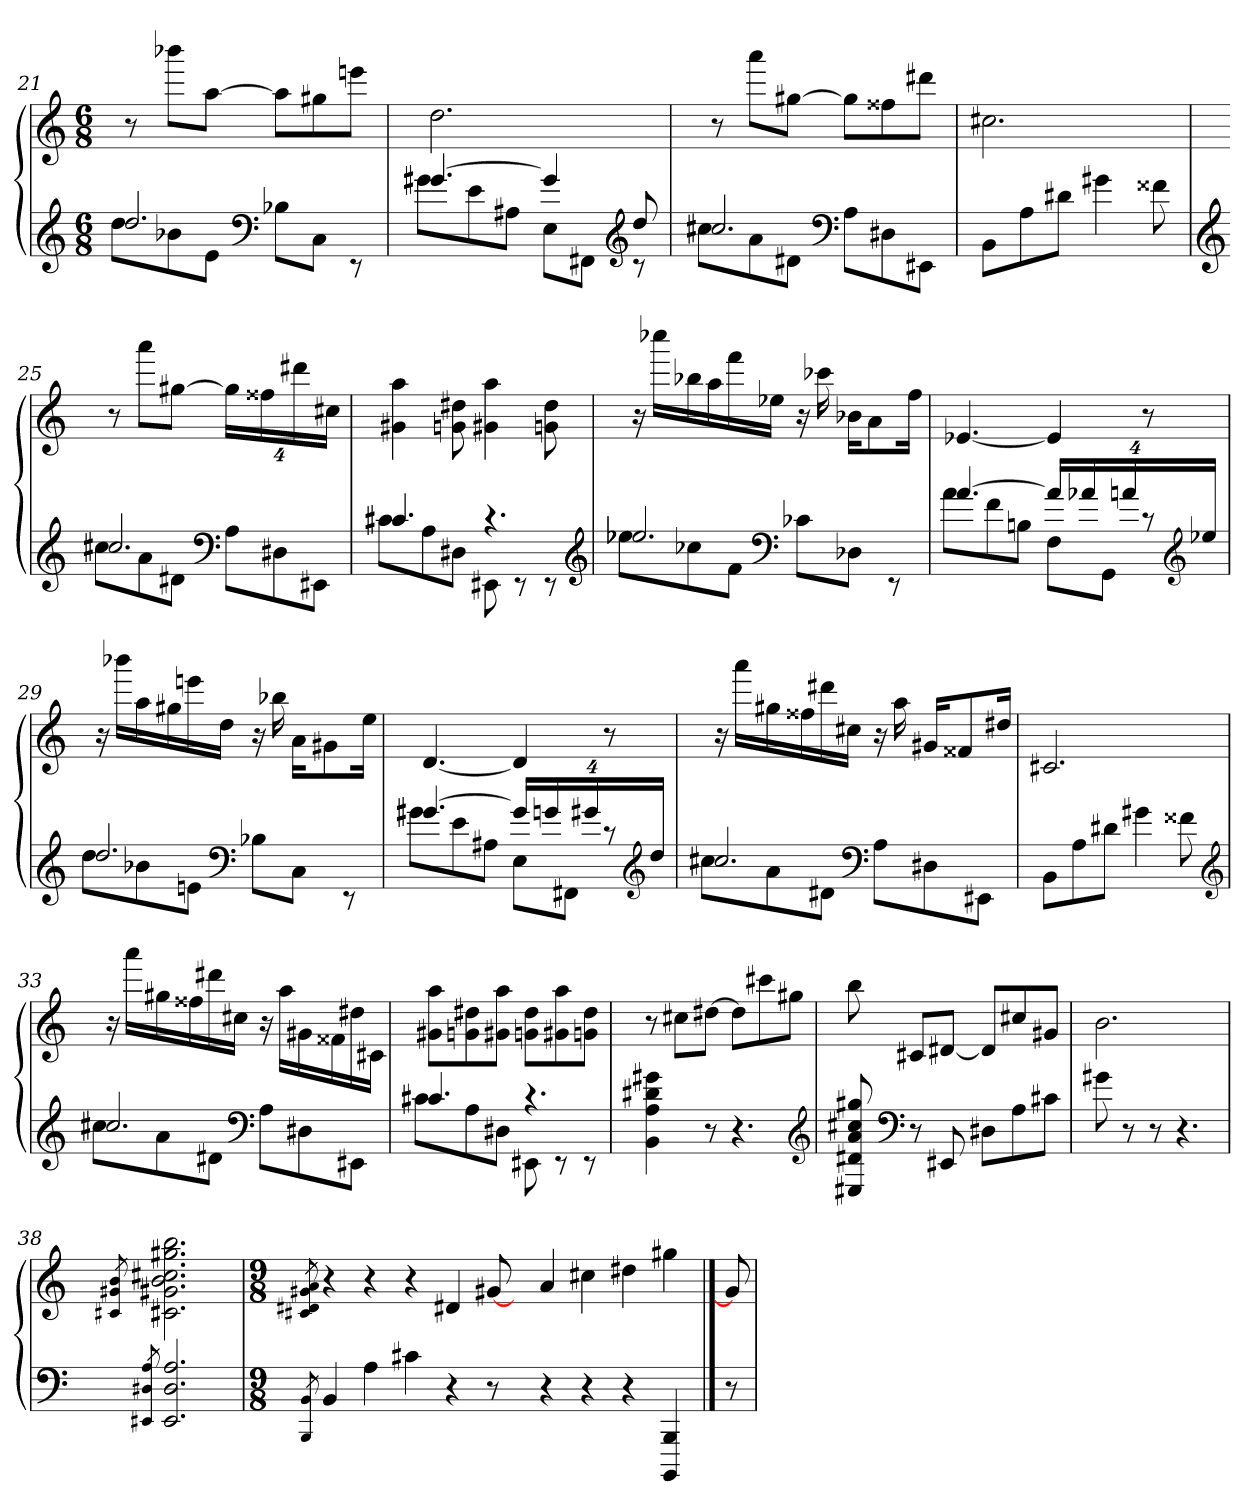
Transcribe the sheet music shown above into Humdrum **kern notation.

**kern	**kern
*part1	*part1
*staff2	*staff1
*clefG2	*clefG2
*k[]	*k[]
*M6/8	*M6/8
=21	=21
*^	*
2.dd	8ddL	8r
.	8b-X	8bbb-XL
.	8eJ	[8aaJ
*clefF4	*	*
.	8B-XL	8aaL]
.	8CJ	8gg#X
.	8rEE	8eeenJ
=22	=22	=22
[4.g#X	8g#XL	2.dd
.	8e	.
.	8A#XJ	.
4g#]	8EL	.
.	8FF#XJ	.
*clefG2	*	*
8dd	8rc	.
=23	=23	=23
2.cc#X	8cc#XL	8r
.	8a	8aaaL
.	8d#XJ	[8gg#XJ
*clefF4	*	*
.	8AL	8gg#L]
.	8D#X	8ff##X
.	8EE#XJ	8ddd#XJ
*v	*v	*
=24	=24
8BBL	2.cc#X
8A	.
8d#XJ	.
4g#X	.
8f##X	.
=25	=25
*clefG2	*
*^	*
2.cc#X	8cc#XL	8r
.	8a	8aaaL
.	8d#XJ	[8gg#XJ
*clefF4	*	*
.	8AL	32%3gg#LL]
.	.	32%3ff##X
.	8D#X	.
.	.	32%3ddd#X
.	8EE#XJ	.
.	.	32%3cc#XJJ
=26	=26	=26
4.c#X	8c#XL	4g#X 4aa
.	8A	.
.	8D#XJ	8gn 8dd#X
4.rc	8EE#X	4g#X 4aa
.	8rEE	.
.	8rEE	8gn 8dd#
*clefG2	*	*
=27	=27	=27
2.ee-X	8ee-XL	16r
.	.	16cccc-XLL
.	8cc-X	16bb-X
.	.	16aa
.	8fJ	16fff
.	.	16ee-XJJ
*clefF4	*	*
.	8c-XL	16r
.	.	16ccc-X
.	8D-XJ	16b-XKL
.	.	8a
.	8rEE	.
.	.	16ffJk
=28	=28	=28
[4.a	8aL	[4.e-X
.	8f	.
.	8BnJ	.
32%3aLL]	8FL	4e-]
32%3a-X	.	.
.	8GGJ	.
32%3an	.	.
.	8rc	8r
*clefG2	*	*
32%3ee-XJJ	.	.
=29	=29	=29
2.dd	8ddL	16r
.	.	16bbb-XLL
.	8b-X	16aa
.	.	16gg#X
.	8enJ	16eeen
.	.	16ddJJ
*clefF4	*	*
.	8B-XL	16r
.	.	16bb-X
.	8CJ	16aKL
.	.	8g#X
.	8rEE	.
.	.	16eeJk
=30	=30	=30
[4.g#X	8g#XL	[4.d
.	8e	.
.	8A#XJ	.
32%3g#LL]	8EL	4d]
32%3gn	.	.
.	8FF#XJ	.
32%3g#X	.	.
.	8rc	8r
*clefG2	*	*
32%3ddJJ	.	.
=31	=31	=31
2.cc#X	8cc#XL	16r
.	.	16aaaLL
.	8a	16gg#X
.	.	16ff##X
.	8d#XJ	16ddd#X
.	.	16cc#XJJ
*clefF4	*	*
.	8AL	16r
.	.	16aa
.	8D#X	16g#XKL
.	.	8f##X
.	8EE#XJ	.
.	.	16dd#XJk
*v	*v	*
=32	=32
8BBL	2.c#X
8A	.
8d#XJ	.
4g#X	.
8f##X	.
*clefG2	*
=33	=33
*^	*
2.cc#X	8cc#XL	16r
.	.	16aaaLL
.	8a	16gg#X
.	.	16ff##X
.	8d#XJ	16ddd#X
.	.	16cc#XJJ
*clefF4	*	*
.	8AL	16r
.	.	16aaLL
.	8D#X	16g#X
.	.	16f##X
.	8EE#XJ	16dd#X
.	.	16c#XJJ
=34	=34	=34
4.c#X	8c#XL	8g#X 8aaL
.	8A	8gn 8dd#X
.	8D#XJ	8g#X 8aaJ
4.rc	8EE#X	8gn 8dd#L
.	8rEE	8g#X 8aa
.	8rEE	8gn 8dd#J
*v	*v	*
=35	=35
4BB 4A 4d#X 4g#X	8r
.	8cc#XL
8r	[8dd#XJ
4.r	8dd#L]
.	8ccc#X
.	8gg#XJ
*clefG2	*
=36	=36
8E#X 8d#X 8a 8cc#X 8gg#X	8bb
*clefF4	*
8r	8c#XL
8EE#X	[8d#XJ
8D#XL	8d#L]
8A	8cc#X
8c#XJ	8g#XJ
=37	=37
8g#X	2.b
8r	.
8r	.
4.r	.
=38	=38
8qEE#X/ 8qD#X/ 8qA/	8qc#X/ 8qg#X/ 8qb/
2.EE#] 2.D#] 2.A]	2.c#X 2.g#X 2.b 2.cc#X 2.gg#X 2.bb
=39	=39
*M9/8	*M9/8
8qBBB 8qBB	8qc#X 8qd#X 8qg#X 8qa
4BB]	4r
4A	4r
4c#X	4r
4r	4d#X
8r	[8g#X
8ryy	8ryy
4r	4a
4r	4cc#X
4r	4dd#X
4BBBB 4BBB	4gg#X
==40	==40
8r	8g#]
=	=
*-	*-
